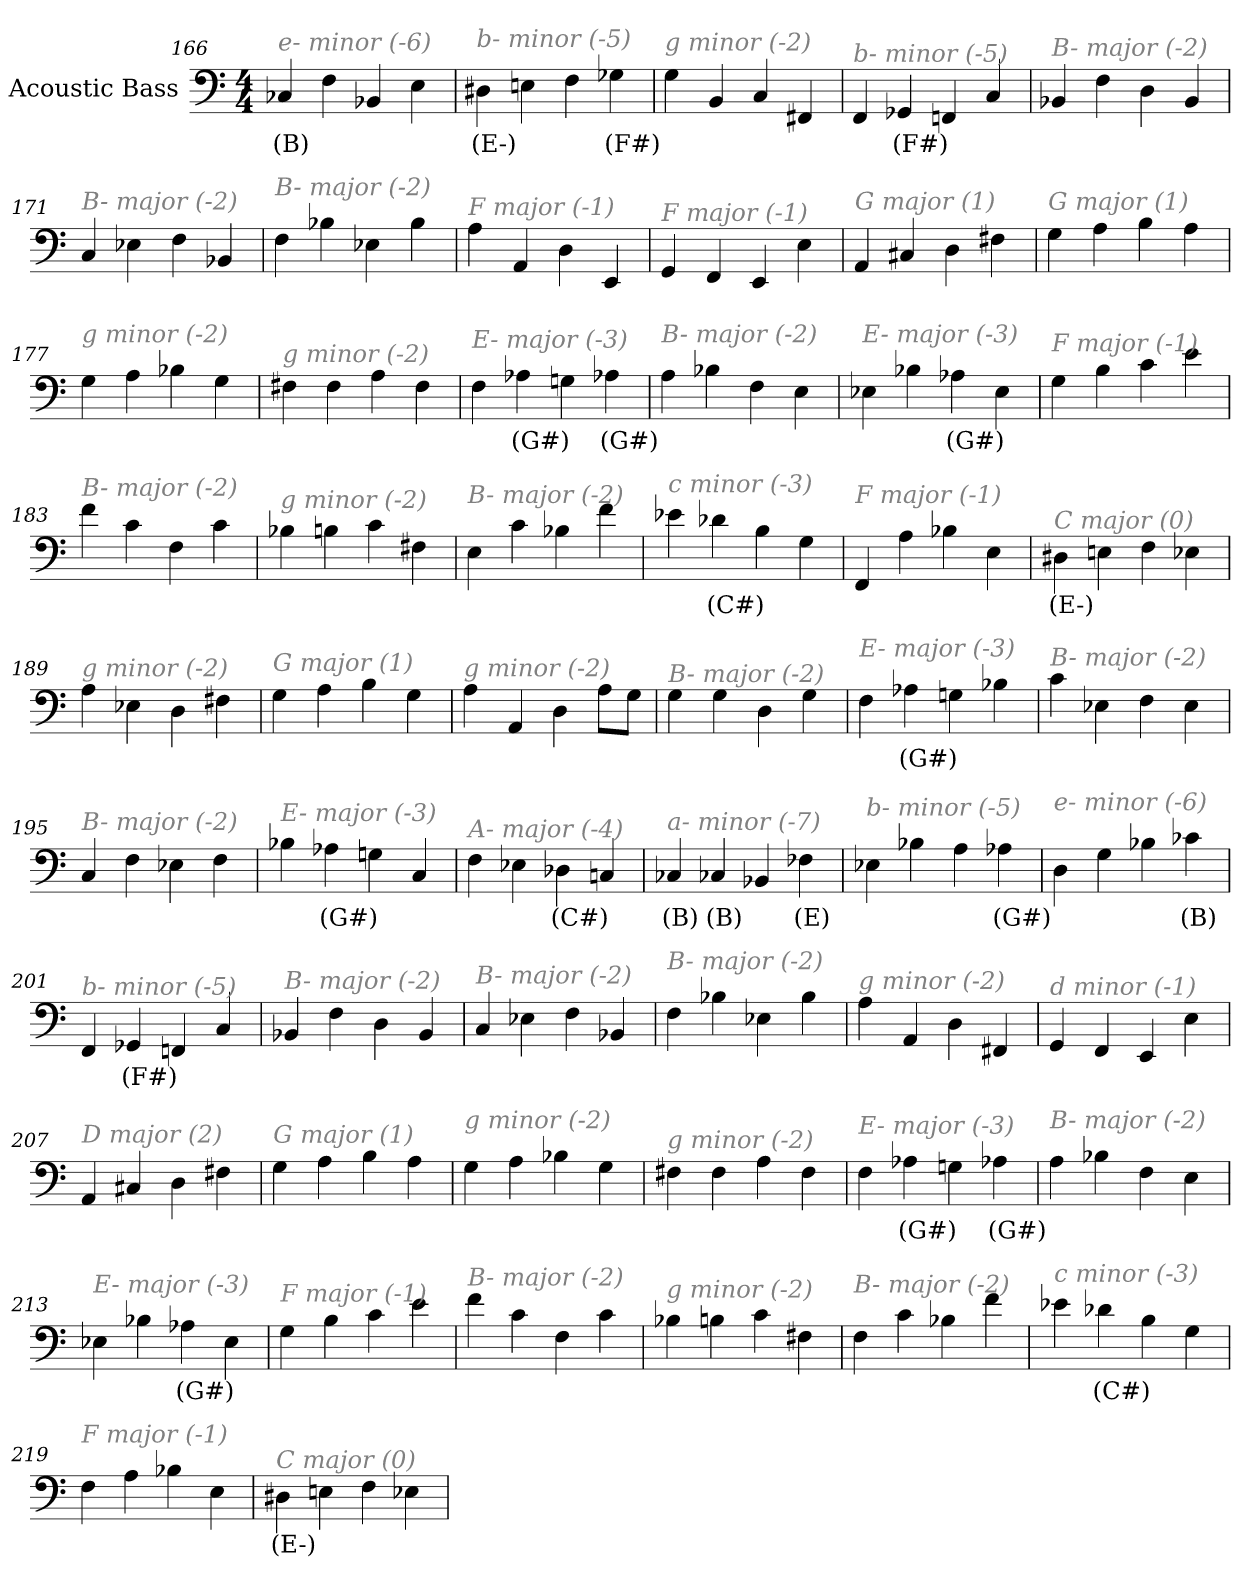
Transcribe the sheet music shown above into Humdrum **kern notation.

**kern	**text
*part1	*part1
*staff1	*staff1
*I"Acoustic Bass	*
*clefF4	*
*ITrd7c12	*
*k[]	*
*C:	*
*M4/4	*
=166	=166
!LO:TX:i:color=#808080:t=e- minor (-6)	!
4CC-Xi	(B)
4FF	.
4BBB-X	.
4EE	.
=167	=167
!LO:TX:i:color=#808080:t=b- minor (-5)	!
4DD#Xj	(E-)
4EEn	.
4FF	.
4GG-Xi	(F#)
=168	=168
!LO:TX:i:color=#808080:t=g minor (-2)	!
4GG	.
4BBB	.
4CC	.
4FFF#X	.
=169	=169
!LO:TX:i:color=#808080:t=b- minor (-5)	!
4FFF	.
4GGG-Xi	(F#)
4FFFn	.
4CC	.
=170	=170
!LO:TX:i:color=#808080:t=B- major (-2)	!
4BBB-X	.
4FF	.
4DD	.
4BBB-	.
=171	=171
!LO:TX:i:color=#808080:t=B- major (-2)	!
4CC	.
4EE-X	.
4FF	.
4BBB-X	.
=172	=172
!LO:TX:i:color=#808080:t=B- major (-2)	!
4FF	.
4BB-X	.
4EE-X	.
4BB-	.
=173	=173
!LO:TX:i:color=#808080:t=F major (-1)	!
4AA	.
4AAA	.
4DD	.
4EEE	.
=174	=174
!LO:TX:i:color=#808080:t=F major (-1)	!
4GGG	.
4FFF	.
4EEE	.
4EE	.
=175	=175
!LO:TX:i:color=#808080:t=G major (1)	!
4AAA	.
4CC#X	.
4DD	.
4FF#X	.
=176	=176
!LO:TX:i:color=#808080:t=G major (1)	!
4GG	.
4AA	.
4BB	.
4AA	.
=177	=177
!LO:TX:i:color=#808080:t=g minor (-2)	!
4GG	.
4AA	.
4BB-X	.
4GG	.
=178	=178
!LO:TX:i:color=#808080:t=g minor (-2)	!
4FF#X	.
4FF#	.
4AA	.
4FF#	.
=179	=179
!LO:TX:i:color=#808080:t=E- major (-3)	!
4FF	.
4AA-Xi	(G#)
4GGn	.
4AA-Xi	(G#)
=180	=180
!LO:TX:i:color=#808080:t=B- major (-2)	!
4AA	.
4BB-X	.
4FF	.
4EE	.
=181	=181
!LO:TX:i:color=#808080:t=E- major (-3)	!
4EE-X	.
4BB-X	.
4AA-Xi	(G#)
4EE-	.
=182	=182
!LO:TX:i:color=#808080:t=F major (-1)	!
4GG	.
4BB	.
4C	.
4E	.
=183	=183
!LO:TX:i:color=#808080:t=B- major (-2)	!
4F	.
4C	.
4FF	.
4C	.
=184	=184
!LO:TX:i:color=#808080:t=g minor (-2)	!
4BB-X	.
4BBn	.
4C	.
4FF#X	.
=185	=185
!LO:TX:i:color=#808080:t=B- major (-2)	!
4EE	.
4C	.
4BB-X	.
4F	.
=186	=186
!LO:TX:i:color=#808080:t=c minor (-3)	!
4E-X	.
4D-Xi	(C#)
4BB	.
4GG	.
=187	=187
!LO:TX:i:color=#808080:t=F major (-1)	!
4FFF	.
4AA	.
4BB-X	.
4EE	.
=188	=188
!LO:TX:i:color=#808080:t=C major (0)	!
4DD#Xj	(E-)
4EEn	.
4FF	.
4EE-X	.
=189	=189
!LO:TX:i:color=#808080:t=g minor (-2)	!
4AA	.
4EE-X	.
4DD	.
4FF#X	.
=190	=190
!LO:TX:i:color=#808080:t=G major (1)	!
4GG	.
4AA	.
4BB	.
4GG	.
=191	=191
!LO:TX:i:color=#808080:t=g minor (-2)	!
4AA	.
4AAA	.
4DD	.
8AAL	.
8GGJ	.
=192	=192
!LO:TX:i:color=#808080:t=B- major (-2)	!
4GG	.
4GG	.
4DD	.
4GG	.
=193	=193
!LO:TX:i:color=#808080:t=E- major (-3)	!
4FF	.
4AA-Xi	(G#)
4GGn	.
4BB-X	.
=194	=194
!LO:TX:i:color=#808080:t=B- major (-2)	!
4C	.
4EE-X	.
4FF	.
4EE-	.
=195	=195
!LO:TX:i:color=#808080:t=B- major (-2)	!
4CC	.
4FF	.
4EE-X	.
4FF	.
=196	=196
!LO:TX:i:color=#808080:t=E- major (-3)	!
4BB-X	.
4AA-Xi	(G#)
4GGn	.
4CC	.
=197	=197
!LO:TX:i:color=#808080:t=A- major (-4)	!
4FF	.
4EE-X	.
4DD-Xi	(C#)
4CCn	.
=198	=198
!LO:TX:i:color=#808080:t=a- minor (-7)	!
4CC-Xi	(B)
4CC-Xi	(B)
4BBB-X	.
4FF-Xi	(E)
=199	=199
!LO:TX:i:color=#808080:t=b- minor (-5)	!
4EE-X	.
4BB-X	.
4AA	.
4AA-Xi	(G#)
=200	=200
!LO:TX:i:color=#808080:t=e- minor (-6)	!
4DD	.
4GG	.
4BB-X	.
4C-Xi	(B)
=201	=201
!LO:TX:i:color=#808080:t=b- minor (-5)	!
4FFF	.
4GGG-Xi	(F#)
4FFFn	.
4CC	.
=202	=202
!LO:TX:i:color=#808080:t=B- major (-2)	!
4BBB-X	.
4FF	.
4DD	.
4BBB-	.
=203	=203
!LO:TX:i:color=#808080:t=B- major (-2)	!
4CC	.
4EE-X	.
4FF	.
4BBB-X	.
=204	=204
!LO:TX:i:color=#808080:t=B- major (-2)	!
4FF	.
4BB-X	.
4EE-X	.
4BB-	.
=205	=205
!LO:TX:i:color=#808080:t=g minor (-2)	!
4AA	.
4AAA	.
4DD	.
4FFF#X	.
=206	=206
!LO:TX:i:color=#808080:t=d minor (-1)	!
4GGG	.
4FFF	.
4EEE	.
4EE	.
=207	=207
!LO:TX:i:color=#808080:t=D major (2)	!
4AAA	.
4CC#X	.
4DD	.
4FF#X	.
=208	=208
!LO:TX:i:color=#808080:t=G major (1)	!
4GG	.
4AA	.
4BB	.
4AA	.
=209	=209
!LO:TX:i:color=#808080:t=g minor (-2)	!
4GG	.
4AA	.
4BB-X	.
4GG	.
=210	=210
!LO:TX:i:color=#808080:t=g minor (-2)	!
4FF#X	.
4FF#	.
4AA	.
4FF#	.
=211	=211
!LO:TX:i:color=#808080:t=E- major (-3)	!
4FF	.
4AA-Xi	(G#)
4GGn	.
4AA-Xi	(G#)
=212	=212
!LO:TX:i:color=#808080:t=B- major (-2)	!
4AA	.
4BB-X	.
4FF	.
4EE	.
=213	=213
!LO:TX:i:color=#808080:t=E- major (-3)	!
4EE-X	.
4BB-X	.
4AA-Xi	(G#)
4EE-	.
=214	=214
!LO:TX:i:color=#808080:t=F major (-1)	!
4GG	.
4BB	.
4C	.
4E	.
=215	=215
!LO:TX:i:color=#808080:t=B- major (-2)	!
4F	.
4C	.
4FF	.
4C	.
=216	=216
!LO:TX:i:color=#808080:t=g minor (-2)	!
4BB-X	.
4BBn	.
4C	.
4FF#X	.
=217	=217
!LO:TX:i:color=#808080:t=B- major (-2)	!
4FF	.
4C	.
4BB-X	.
4F	.
=218	=218
!LO:TX:i:color=#808080:t=c minor (-3)	!
4E-X	.
4D-Xi	(C#)
4BB	.
4GG	.
=219	=219
!LO:TX:i:color=#808080:t=F major (-1)	!
4FF	.
4AA	.
4BB-X	.
4EE	.
=220	=220
!LO:TX:i:color=#808080:t=C major (0)	!
4DD#Xj	(E-)
4EEn	.
4FF	.
4EE-X	.
=	=
*-	*-
